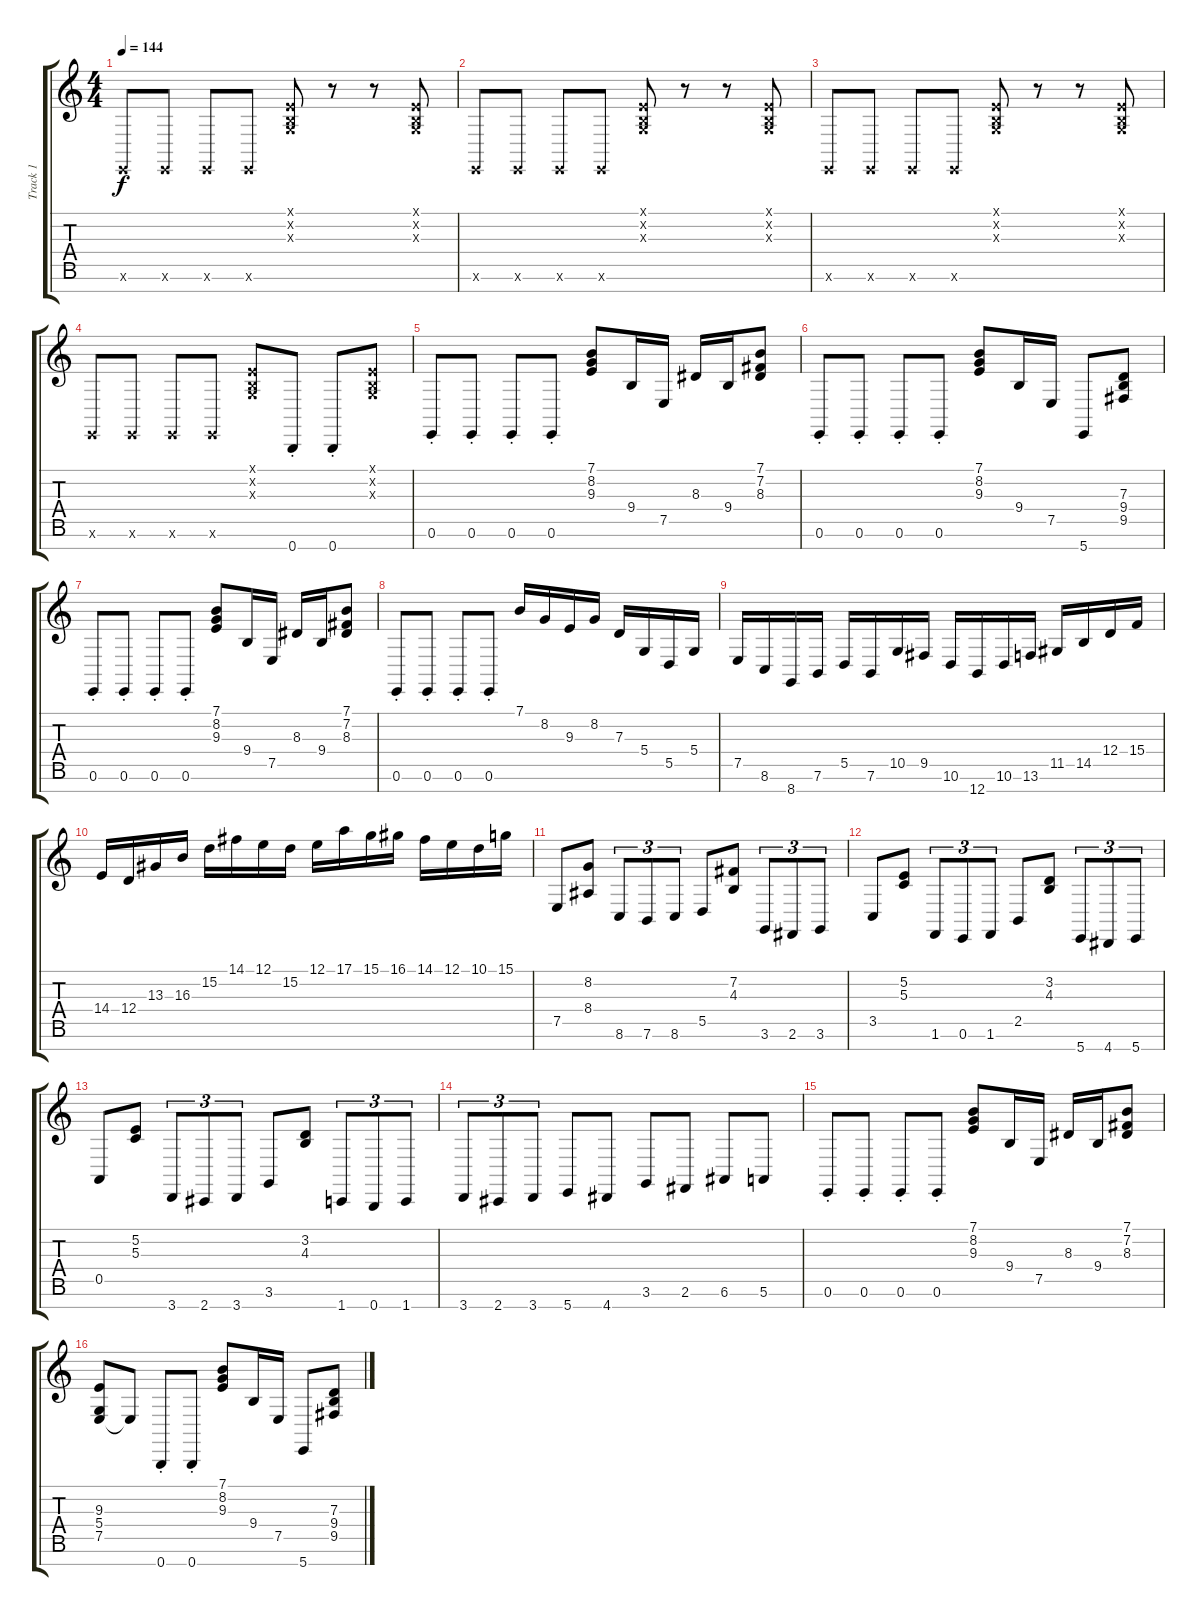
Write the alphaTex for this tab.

\track ("Track 1" "Track 1") {instrument stringensemble1}
\staff {score tabs}
\tuning (E4 B3 G3 D3 A2 E2 B1) {hide}
\ts (4 4)
\tempo 144
\clef g2
\ks c
0.6{x}.8{dy f instrument stringensemble1} 0.6{x}.8 0.6{x}.8 0.6{x}.8 (0.1{x} 0.2{x} 0.3{x}).8 r.8 r.8 (0.1{x} 0.2{x} 0.3{x}).8 |
0.6{x}.8 0.6{x}.8 0.6{x}.8 0.6{x}.8 (0.1{x} 0.2{x} 0.3{x}).8 r.8 r.8 (0.1{x} 0.2{x} 0.3{x}).8 |
0.6{x}.8 0.6{x}.8 0.6{x}.8 0.6{x}.8 (0.1{x} 0.2{x} 0.3{x}).8 r.8 r.8 (0.1{x} 0.2{x} 0.3{x}).8 |
0.6{x}.8 0.6{x}.8 0.6{x}.8 0.6{x}.8 (0.1{x} 0.2{x} 0.3{x}).8 0.7{st}.8 0.7{st}.8 (0.1{x} 0.2{x} 0.3{x}).8 |
0.6{st}.8 0.6{st}.8 0.6{st}.8 0.6{st}.8 (7.1 8.2 9.3).8 9.4.16 7.5.16 8.3.16 9.4.16 (7.1 7.2 8.3).8 |
0.6{st}.8 0.6{st}.8 0.6{st}.8 0.6{st}.8 (7.1 8.2 9.3).8 9.4.16 7.5.16 5.7.8 (7.3 9.4 9.5).8 |
0.6{st}.8 0.6{st}.8 0.6{st}.8 0.6{st}.8 (7.1 8.2 9.3).8 9.4.16 7.5.16 8.3.16 9.4.16 (7.1 7.2 8.3).8 |
0.6{st}.8 0.6{st}.8 0.6{st}.8 0.6{st}.8 7.1.16 8.2.16 9.3.16 8.2.16 7.3.16 5.4.16 5.5.16 5.4.16 |
7.5.16 8.6.16 8.7.16 7.6.16 5.5.16 7.6.16 10.5.16 9.5.16 10.6.16 12.7.16 10.6.16 13.6.16 11.5.16 14.5.16 12.4.16 15.4.16 |
14.4.16 12.4.16 13.3.16 16.3.16 15.2.16 14.1.16 12.1.16 15.2.16 12.1.16 17.1.16 15.1.16 16.1.16 14.1.16 12.1.16 10.1.16 15.1.16 |
7.5.8 (8.2 8.4).8 8.6.8{tu (3 2)} 7.6.8{tu (3 2)} 8.6.8{tu (3 2)} 5.5.8 (7.2 4.3).8 3.6.8{tu (3 2)} 2.6.8{tu (3 2)} 3.6.8{tu (3 2)} |
3.5.8 (5.2 5.3).8 1.6.8{tu (3 2)} 0.6.8{tu (3 2)} 1.6.8{tu (3 2)} 2.5.8 (3.2 4.3).8 5.7.8{tu (3 2)} 4.7.8{tu (3 2)} 5.7.8{tu (3 2)} |
0.5.8 (5.2 5.3).8 3.7.8{tu (3 2)} 2.7.8{tu (3 2)} 3.7.8{tu (3 2)} 3.6.8 (3.2 4.3).8 1.7.8{tu (3 2)} 0.7.8{tu (3 2)} 1.7.8{tu (3 2)} |
3.7.8{tu (3 2)} 2.7.8{tu (3 2)} 3.7.8{tu (3 2)} 5.7.8 4.7.8 3.6.8 2.6.8 6.6.8 5.6.8 |
0.6{st}.8 0.6{st}.8 0.6{st}.8 0.6{st}.8 (7.1 8.2 9.3).8 9.4.16 7.5.16 8.3.16 9.4.16 (7.1 7.2 8.3).8 |
(9.3 5.4 7.5).8 7.5{t}.8 0.7{st}.8 0.7{st}.8 (7.1 8.2 9.3).8 9.4.16 7.5.16 5.7.8 (7.3 9.4 9.5).8
